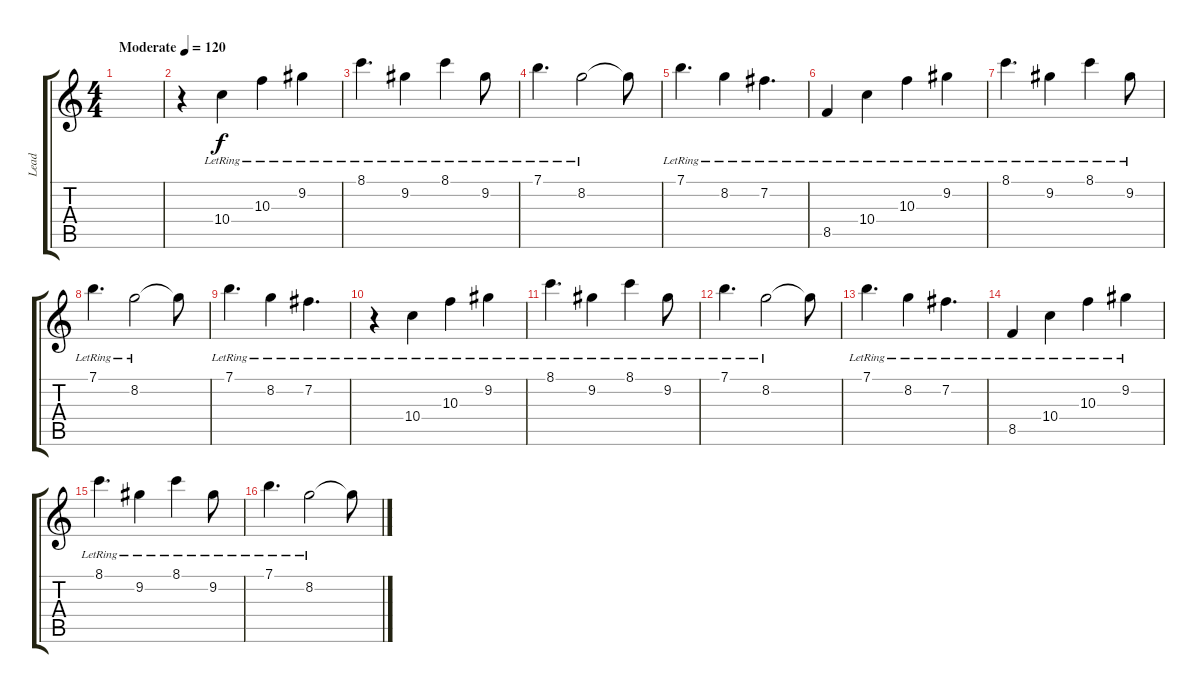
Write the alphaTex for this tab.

\track ("Lead " "Lead ") {instrument distortionguitar}
\staff {score tabs}
\tuning (E4 B3 G3 D3 A2 E2) {hide}
\ts (4 4)
\tempo (120 "Moderate")
\clef g2
\ks c
|
r.4 10.4{lr}.4 10.3{lr}.4 9.2{lr}.4 |
8.1{lr}.4{d} 9.2{lr}.4 8.1{lr}.4 9.2{lr}.8 |
7.1{lr}.4{d} 8.2{lr}.2 8.2{t}.8 |
7.1{lr}.4{d} 8.2{lr}.4 7.2{lr}.4{d} |
8.5{lr}.4 10.4{lr}.4 10.3{lr}.4 9.2{lr}.4 |
8.1{lr}.4{d} 9.2{lr}.4 8.1{lr}.4 9.2{lr}.8 |
7.1{lr}.4{d} 8.2{lr}.2 8.2{t}.8 |
7.1{lr}.4{d} 8.2{lr}.4 7.2{lr}.4{d} |
r.4 10.4{lr}.4 10.3{lr}.4 9.2{lr}.4 |
8.1{lr}.4{d} 9.2{lr}.4 8.1{lr}.4 9.2{lr}.8 |
7.1{lr}.4{d} 8.2{lr}.2 8.2{t}.8 |
7.1{lr}.4{d} 8.2{lr}.4 7.2{lr}.4{d} |
8.5{lr}.4 10.4{lr}.4 10.3{lr}.4 9.2{lr}.4 |
8.1{lr}.4{d} 9.2{lr}.4 8.1{lr}.4 9.2{lr}.8 |
7.1{lr}.4{d} 8.2{lr}.2 8.2{t}.8
